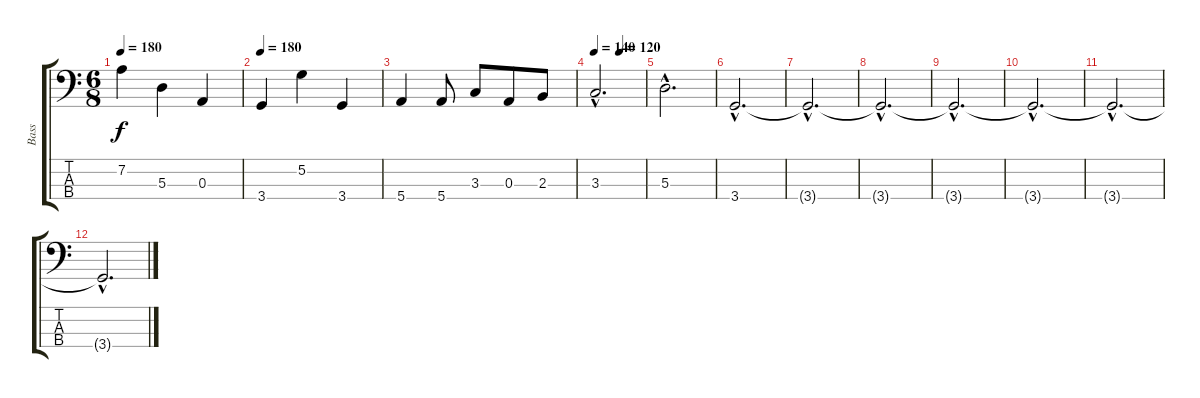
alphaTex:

\track ("Bass" "Bass") {instrument electricbassfinger}
\staff {score tabs}
\tuning (G2 D2 A1 E1) {hide}
\ts (6 8)
\tempo 180
\clef f4
\ks c
7.2.4{dy f} 5.3.4 0.3.4 |
\tempo 180
3.4.4 5.2.4 3.4.4 |
5.4.4 5.4.8 3.3.8 0.3.8 2.3.8 |
\tempo 140
\tempo (120 0.5)
3.3{hac}.2{d} |
5.3{hac}.2{d} |
3.4{hac}.2{d} |
3.4{hac t}.2{d} |
3.4{hac t}.2{d} |
3.4{hac t}.2{d} |
3.4{hac t}.2{d volume 0} |
3.4{hac t}.2{d} |
3.4{hac t}.2{d}
